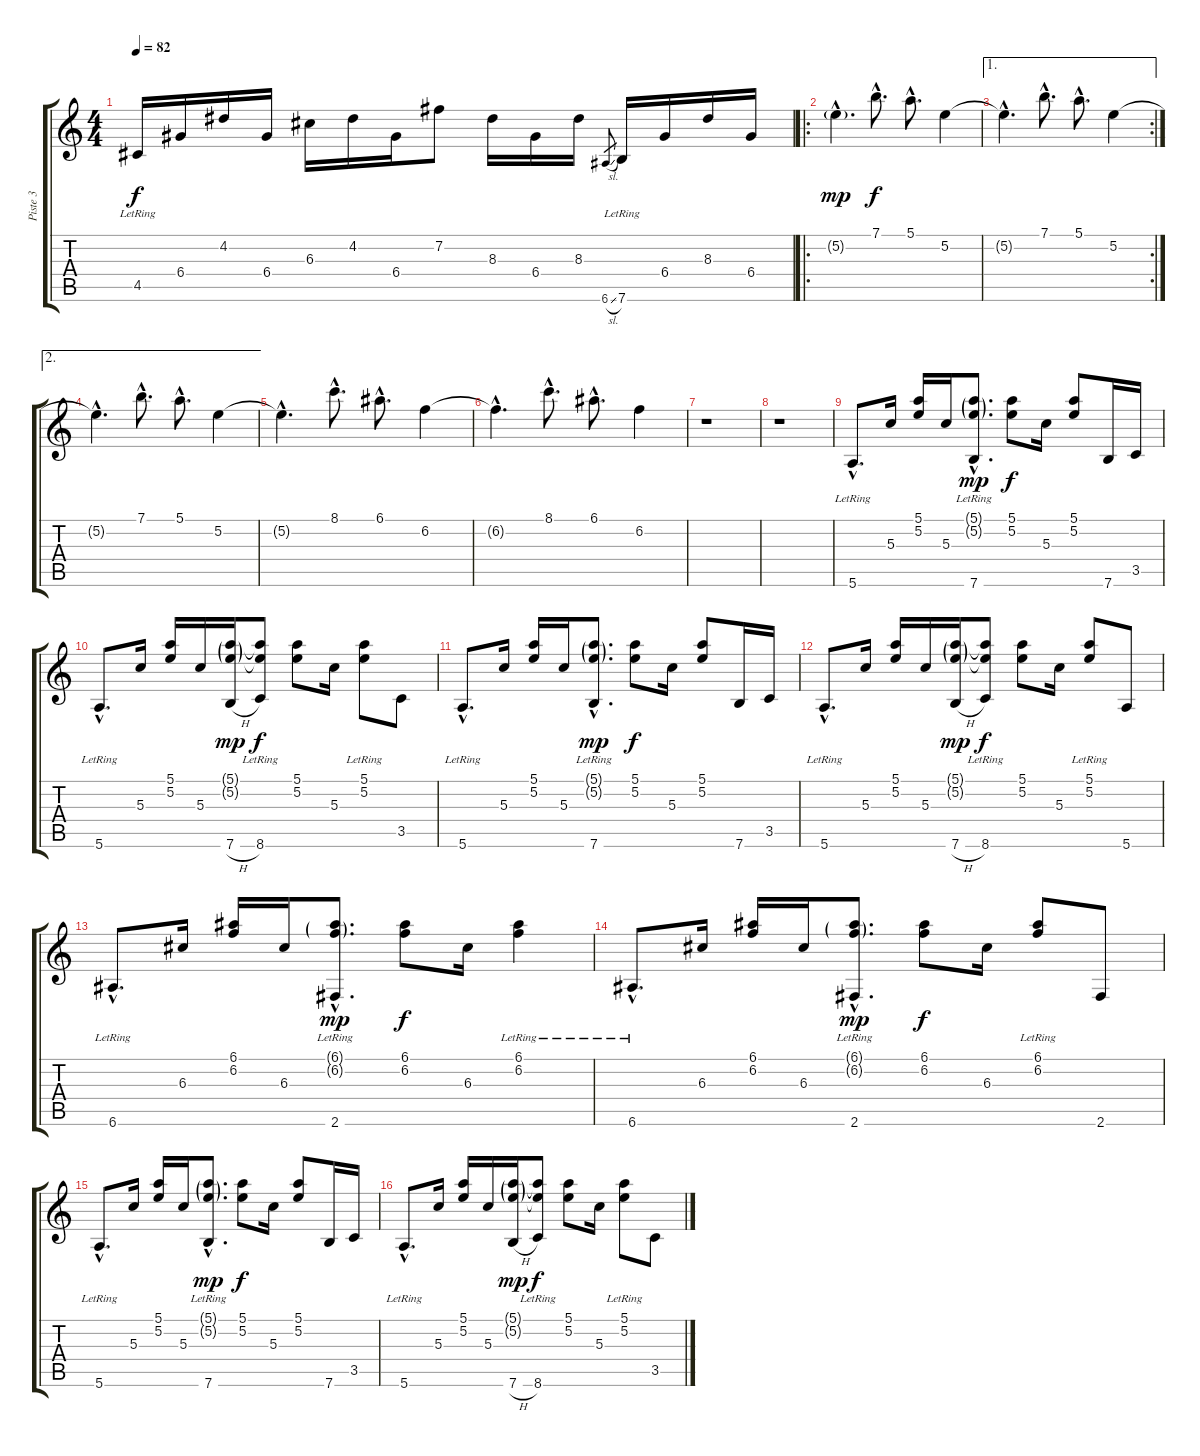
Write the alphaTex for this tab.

\track ("Piste 3" "Piste 3") {instrument electricguitarjazz}
\staff {score tabs}
\tuning (E4 B3 G3 D3 A2 E2) {hide}
\ts (4 4)
\tempo 82
\clef g2
\ks c
4.5{lr}.16{dy f} 6.4.16 4.2.16 6.4.16 6.3.16 4.2.16 6.4.16 7.2.8 8.3.16 6.4.16 8.3.16 6.6{sl}.8{gr} 7.6{lr}.16 6.4.16 8.3.16 6.4.16 |
\ro
5.2{g hac}.4{d dy mp} 7.1{hac}.8{d dy f} 5.1{hac}.8{d} 5.2.4 |
\ae 1
\rc 2
5.2{hac t}.4{d} 7.1{hac}.8{d} 5.1{hac}.8{d} 5.2.4 |
\ae 2
5.2{hac t}.4{d} 7.1{hac}.8{d} 5.1{hac}.8{d} 5.2.4 |
5.2{hac t}.4{d} 8.1{hac}.8{d} 6.1{hac}.8{d} 6.2.4 |
6.2{hac t}.4{d} 8.1{hac}.8{d} 6.1{hac}.8{d} 6.2.4 |
r.1 |
r.1 |
5.6{hac lr}.8{d} 5.3.16 (5.1 5.2).16 5.3.16 (5.1{g hac} 5.2{g hac} 7.6{hac lr}).8{d dy mp} (5.1 5.2).8{dy f} 5.3.16 (5.1 5.2).8 7.6.16 3.5.16 |
5.6{hac lr}.8{d} 5.3.16 (5.1 5.2).16 5.3.16 (5.1{g} 5.2{g} 7.6{h}).16{dy mp} (5.1{t} 5.2{t} 8.6{lr}).8{dy f} (5.1 5.2).8 5.3.16 (5.1{lr} 5.2{lr}).8 3.5.8 |
5.6{hac lr}.8{d} 5.3.16 (5.1 5.2).16 5.3.16 (5.1{g hac} 5.2{g hac} 7.6{hac lr}).8{d dy mp} (5.1 5.2).8{dy f} 5.3.16 (5.1 5.2).8 7.6.16 3.5.16 |
5.6{hac lr}.8{d} 5.3.16 (5.1 5.2).16 5.3.16 (5.1{g} 5.2{g} 7.6{h}).16{dy mp} (5.1{t} 5.2{t} 8.6{lr}).8{dy f} (5.1 5.2).8 5.3.16 (5.1{lr} 5.2{lr}).8 5.6.8 |
6.6{hac lr}.8{d} 6.3.16 (6.1 6.2).16 6.3.16 (6.1{g hac} 6.2{g hac} 2.6{hac lr}).8{d dy mp} (6.1 6.2).8{dy f} 6.3.16 (6.1{lr} 6.2{lr}).4 |
6.6{hac lr}.8{d} 6.3.16 (6.1 6.2).16 6.3.16 (6.1{g hac} 6.2{g hac} 2.6{hac lr}).8{d dy mp} (6.1 6.2).8{dy f} 6.3.16 (6.1{lr} 6.2{lr}).8 2.6.8 |
5.6{hac lr}.8{d} 5.3.16 (5.1 5.2).16 5.3.16 (5.1{g hac} 5.2{g hac} 7.6{hac lr}).8{d dy mp} (5.1 5.2).8{dy f} 5.3.16 (5.1 5.2).8 7.6.16 3.5.16 |
5.6{hac lr}.8{d} 5.3.16 (5.1 5.2).16 5.3.16 (5.1{g} 5.2{g} 7.6{h}).16{dy mp} (5.1{t} 5.2{t} 8.6{lr}).8{dy f} (5.1 5.2).8 5.3.16 (5.1{lr} 5.2{lr}).8 3.5.8
